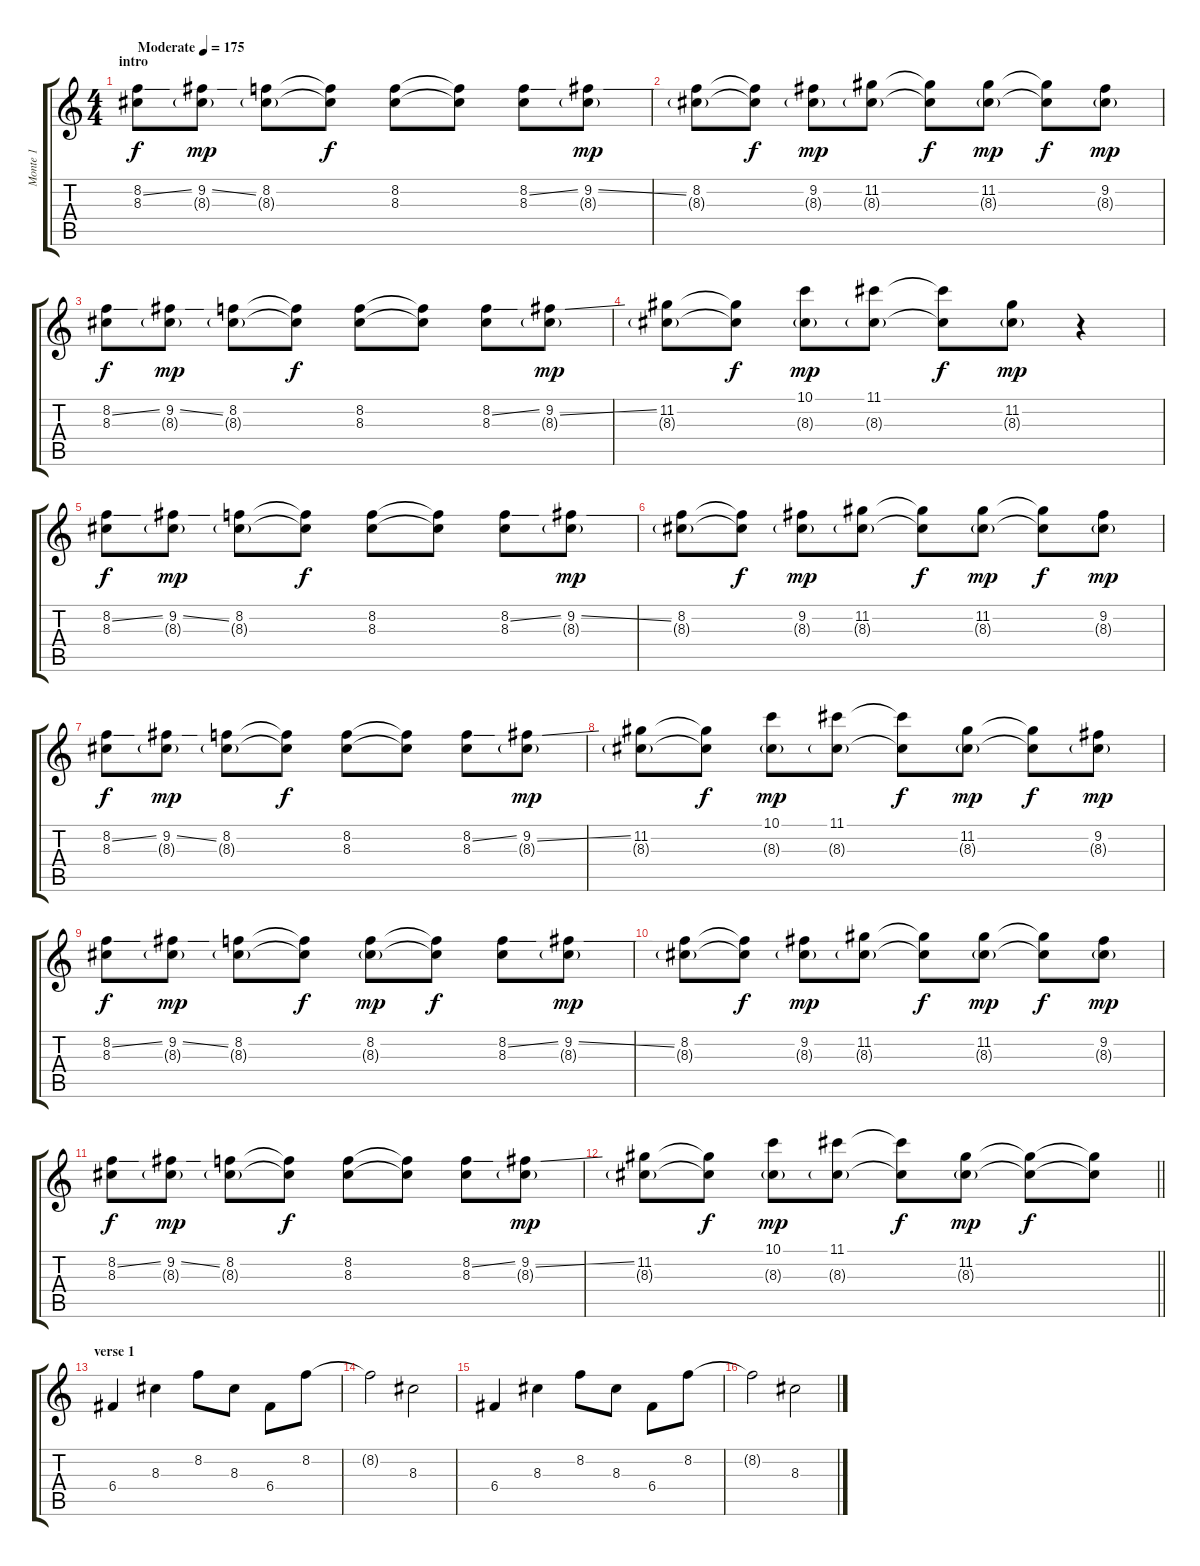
\track ("Monte 1" "Monte 1") {instrument overdrivenguitar}
\staff {score tabs}
\tuning (D4 A3 F3 C3 G2 C2) {hide}
\ts (4 4)
\section ("" "intro")
\tempo (175 "Moderate")
\clef g2
\ks c
(8.2{ss} 8.3).8{dy f instrument overdrivenguitar} (9.2{ss} 8.3{g}).8{dy mp} (8.2 8.3{g}).8 (8.2{t} 8.3{t}).8{dy f} (8.2 8.3).8 (8.2{t} 8.3{t}).8 (8.2{ss} 8.3).8 (9.2{ss} 8.3{g}).8{dy mp} |
(8.2 8.3{g}).8 (8.2{t} 8.3{t}).8{dy f} (9.2 8.3{g}).8{dy mp} (11.2 8.3{g}).8 (11.2{t} 8.3{t}).8{dy f} (11.2 8.3{g}).8{dy mp} (11.2{t} 8.3{t}).8{dy f} (9.2 8.3{g}).8{dy mp} |
(8.2{ss} 8.3).8{dy f} (9.2{ss} 8.3{g}).8{dy mp} (8.2 8.3{g}).8 (8.2{t} 8.3{t}).8{dy f} (8.2 8.3).8 (8.2{t} 8.3{t}).8 (8.2{ss} 8.3).8 (9.2{ss} 8.3{g}).8{dy mp} |
(11.2 8.3{g}).8 (11.2{t} 8.3{t}).8{dy f} (10.1 8.3{g}).8{dy mp} (11.1 8.3{g}).8 (11.1{t} 8.3{t}).8{dy f} (11.2 8.3{g}).8{dy mp} r.4 |
(8.2{ss} 8.3).8{dy f} (9.2{ss} 8.3{g}).8{dy mp} (8.2 8.3{g}).8 (8.2{t} 8.3{t}).8{dy f} (8.2 8.3).8 (8.2{t} 8.3{t}).8 (8.2{ss} 8.3).8 (9.2{ss} 8.3{g}).8{dy mp} |
(8.2 8.3{g}).8 (8.2{t} 8.3{t}).8{dy f} (9.2 8.3{g}).8{dy mp} (11.2 8.3{g}).8 (11.2{t} 8.3{t}).8{dy f} (11.2 8.3{g}).8{dy mp} (11.2{t} 8.3{t}).8{dy f} (9.2 8.3{g}).8{dy mp} |
(8.2{ss} 8.3).8{dy f} (9.2{ss} 8.3{g}).8{dy mp} (8.2 8.3{g}).8 (8.2{t} 8.3{t}).8{dy f} (8.2 8.3).8 (8.2{t} 8.3{t}).8 (8.2{ss} 8.3).8 (9.2{ss} 8.3{g}).8{dy mp} |
(11.2 8.3{g}).8 (11.2{t} 8.3{t}).8{dy f} (10.1 8.3{g}).8{dy mp} (11.1 8.3{g}).8 (11.1{t} 8.3{t}).8{dy f} (11.2 8.3{g}).8{dy mp} (11.2{t} 8.3{t}).8{dy f} (9.2 8.3{g}).8{dy mp} |
(8.2{ss} 8.3).8{dy f} (9.2{ss} 8.3{g}).8{dy mp} (8.2 8.3{g}).8 (8.2{t} 8.3{t}).8{dy f} (8.2 8.3{g}).8{dy mp} (8.2{t} 8.3{t}).8{dy f} (8.2{ss} 8.3).8 (9.2{ss} 8.3{g}).8{dy mp} |
(8.2 8.3{g}).8 (8.2{t} 8.3{t}).8{dy f} (9.2 8.3{g}).8{dy mp} (11.2 8.3{g}).8 (11.2{t} 8.3{t}).8{dy f} (11.2 8.3{g}).8{dy mp} (11.2{t} 8.3{t}).8{dy f} (9.2 8.3{g}).8{dy mp} |
(8.2{ss} 8.3).8{dy f} (9.2{ss} 8.3{g}).8{dy mp} (8.2 8.3{g}).8 (8.2{t} 8.3{t}).8{dy f} (8.2 8.3).8 (8.2{t} 8.3{t}).8 (8.2{ss} 8.3).8 (9.2{ss} 8.3{g}).8{dy mp} |
\barLineRight lightlight
(11.2 8.3{g}).8 (11.2{t} 8.3{t}).8{dy f} (10.1 8.3{g}).8{dy mp} (11.1 8.3{g}).8 (11.1{t} 8.3{t}).8{dy f} (11.2 8.3{g}).8{dy mp} (11.2{t} 8.3{t}).8{dy f} (11.2{t} 8.3{t}).8 |
\section ("" "verse 1")
6.4.4{volume 7 instrument acousticguitarsteel} 8.3.4 8.2.8 8.3.8 6.4.8 8.2.8 |
8.2{t}.2 8.3.2 |
6.4.4 8.3.4 8.2.8 8.3.8 6.4.8 8.2.8 |
8.2{t}.2 8.3.2
